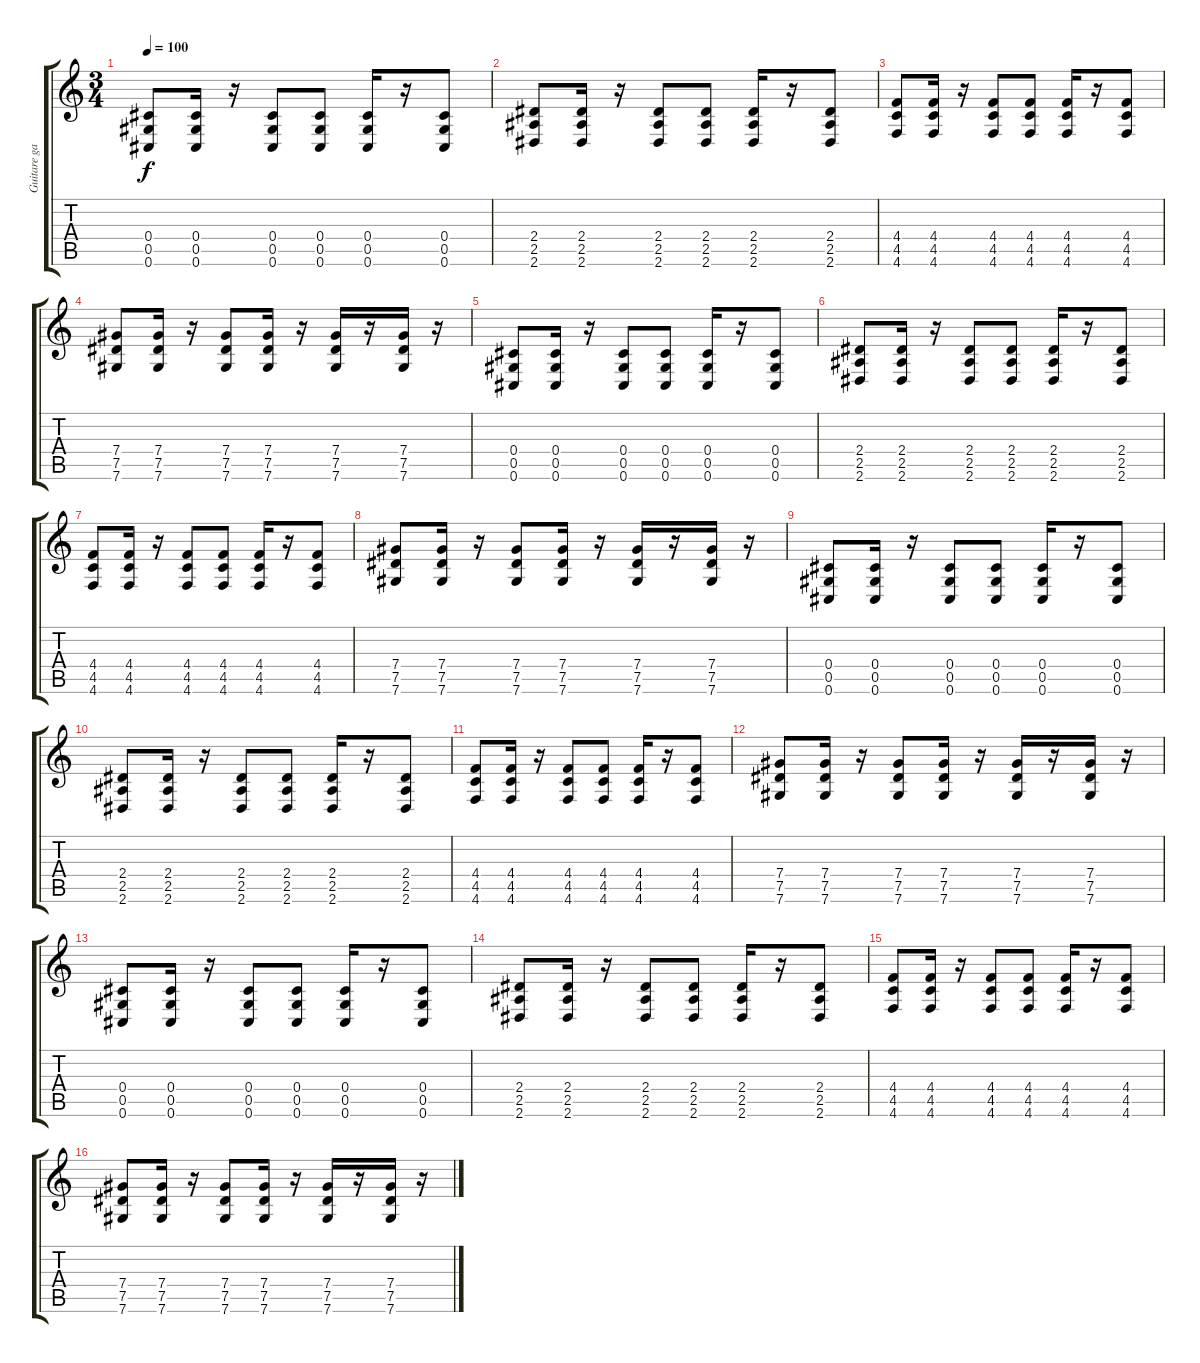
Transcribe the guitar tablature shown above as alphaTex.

\track ("Guitare gauche" "Guitare ga") {instrument distortionguitar}
\staff {score tabs}
\tuning (Eb4 Bb3 Gb3 Db3 Ab2 Db2) {hide}
\ts (3 4)
\tempo 100
\clef g2
\ks c
(0.4 0.5 0.6).8{dy f} (0.4 0.5 0.6).16 r.16 (0.4 0.5 0.6).8 (0.4 0.5 0.6).8 (0.4 0.5 0.6).16 r.16 (0.4 0.5 0.6).8 |
(2.4 2.5 2.6).8 (2.4 2.5 2.6).16 r.16 (2.4 2.5 2.6).8 (2.4 2.5 2.6).8 (2.4 2.5 2.6).16 r.16 (2.4 2.5 2.6).8 |
(4.4 4.5 4.6).8 (4.4 4.5 4.6).16 r.16 (4.4 4.5 4.6).8 (4.4 4.5 4.6).8 (4.4 4.5 4.6).16 r.16 (4.4 4.5 4.6).8 |
(7.4 7.5 7.6).8 (7.4 7.5 7.6).16 r.16 (7.4 7.5 7.6).8 (7.4 7.5 7.6).16 r.16 (7.4 7.5 7.6).16 r.16 (7.4 7.5 7.6).16 r.16 |
(0.4 0.5 0.6).8 (0.4 0.5 0.6).16 r.16 (0.4 0.5 0.6).8 (0.4 0.5 0.6).8 (0.4 0.5 0.6).16 r.16 (0.4 0.5 0.6).8 |
(2.4 2.5 2.6).8 (2.4 2.5 2.6).16 r.16 (2.4 2.5 2.6).8 (2.4 2.5 2.6).8 (2.4 2.5 2.6).16 r.16 (2.4 2.5 2.6).8 |
(4.4 4.5 4.6).8 (4.4 4.5 4.6).16 r.16 (4.4 4.5 4.6).8 (4.4 4.5 4.6).8 (4.4 4.5 4.6).16 r.16 (4.4 4.5 4.6).8 |
(7.4 7.5 7.6).8 (7.4 7.5 7.6).16 r.16 (7.4 7.5 7.6).8 (7.4 7.5 7.6).16 r.16 (7.4 7.5 7.6).16 r.16 (7.4 7.5 7.6).16 r.16 |
(0.4 0.5 0.6).8 (0.4 0.5 0.6).16 r.16 (0.4 0.5 0.6).8 (0.4 0.5 0.6).8 (0.4 0.5 0.6).16 r.16 (0.4 0.5 0.6).8 |
(2.4 2.5 2.6).8 (2.4 2.5 2.6).16 r.16 (2.4 2.5 2.6).8 (2.4 2.5 2.6).8 (2.4 2.5 2.6).16 r.16 (2.4 2.5 2.6).8 |
(4.4 4.5 4.6).8 (4.4 4.5 4.6).16 r.16 (4.4 4.5 4.6).8 (4.4 4.5 4.6).8 (4.4 4.5 4.6).16 r.16 (4.4 4.5 4.6).8 |
(7.4 7.5 7.6).8 (7.4 7.5 7.6).16 r.16 (7.4 7.5 7.6).8 (7.4 7.5 7.6).16 r.16 (7.4 7.5 7.6).16 r.16 (7.4 7.5 7.6).16 r.16 |
(0.4 0.5 0.6).8 (0.4 0.5 0.6).16 r.16 (0.4 0.5 0.6).8 (0.4 0.5 0.6).8 (0.4 0.5 0.6).16 r.16 (0.4 0.5 0.6).8 |
(2.4 2.5 2.6).8 (2.4 2.5 2.6).16 r.16 (2.4 2.5 2.6).8 (2.4 2.5 2.6).8 (2.4 2.5 2.6).16 r.16 (2.4 2.5 2.6).8 |
(4.4 4.5 4.6).8{volume 5} (4.4 4.5 4.6).16 r.16 (4.4 4.5 4.6).8 (4.4 4.5 4.6).8 (4.4 4.5 4.6).16 r.16 (4.4 4.5 4.6).8 |
(7.4 7.5 7.6).8 (7.4 7.5 7.6).16 r.16 (7.4 7.5 7.6).8 (7.4 7.5 7.6).16 r.16 (7.4 7.5 7.6).16 r.16 (7.4 7.5 7.6).16 r.16
